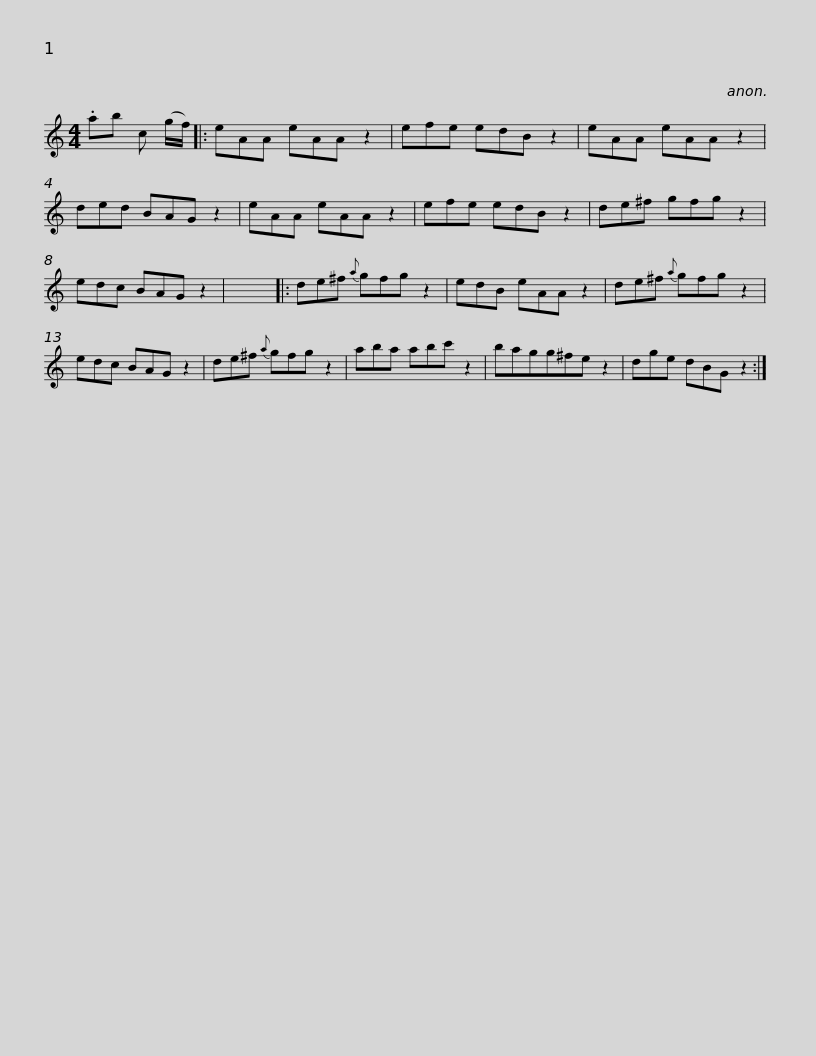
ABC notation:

X:1
L:1/8
M:4/4
I:linebreak $
K:C
V:1 treble
V:1
 .ab c (g/f/) |: eAA eAA z2 | efe edB z2 | eAA eAA z2 | ded BAG z2 | %5
 eAA eAA z2 |$ efe edB z2 | de^f gfg z2 | edc BAG z2 | x8 |: %10
 de^f{a} gfg z2 | edB eAA z2 |$ de^f{a} gfg z2 | edc BAG z2 | de^f{a} gfg z2 | %15
 aba abc' z2 | bagg^fe z2 |$ dge dBG z2 :| %18
